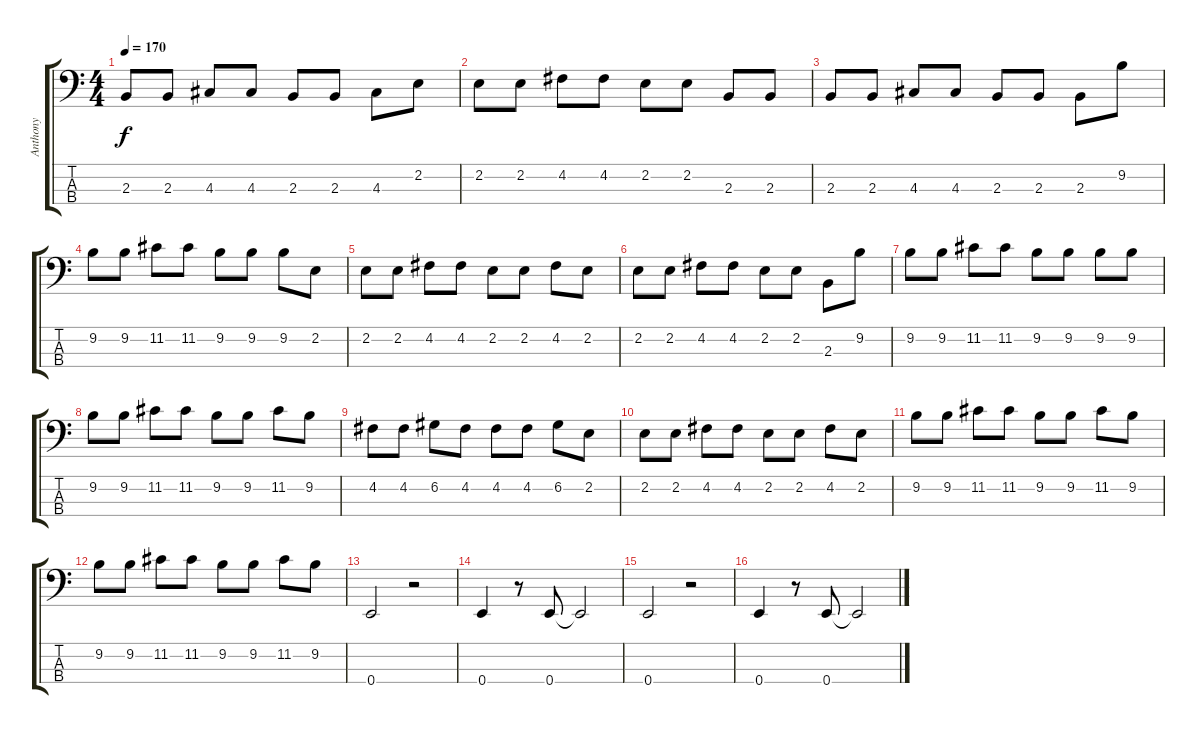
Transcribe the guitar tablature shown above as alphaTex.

\track ("Anthony" "Anthony") {instrument electricbassfinger}
\staff {score tabs}
\tuning (G2 D2 A1 E1) {hide}
\ts (4 4)
\tempo 170
\clef f4
\ks c
2.3.8{dy f} 2.3.8 4.3.8 4.3.8 2.3.8 2.3.8 4.3.8 2.2.8 |
2.2.8 2.2.8 4.2.8 4.2.8 2.2.8 2.2.8 2.3.8 2.3.8 |
2.3.8 2.3.8 4.3.8 4.3.8 2.3.8 2.3.8 2.3.8 9.2.8 |
9.2.8 9.2.8 11.2.8 11.2.8 9.2.8 9.2.8 9.2.8 2.2.8 |
2.2.8 2.2.8 4.2.8 4.2.8 2.2.8 2.2.8 4.2.8 2.2.8 |
2.2.8 2.2.8 4.2.8 4.2.8 2.2.8 2.2.8 2.3.8 9.2.8 |
9.2.8 9.2.8 11.2.8 11.2.8 9.2.8 9.2.8 9.2.8 9.2.8 |
9.2.8 9.2.8 11.2.8 11.2.8 9.2.8 9.2.8 11.2.8 9.2.8 |
4.2.8 4.2.8 6.2.8 4.2.8 4.2.8 4.2.8 6.2.8 2.2.8 |
2.2.8 2.2.8 4.2.8 4.2.8 2.2.8 2.2.8 4.2.8 2.2.8 |
9.2.8 9.2.8 11.2.8 11.2.8 9.2.8 9.2.8 11.2.8 9.2.8 |
9.2.8 9.2.8 11.2.8 11.2.8 9.2.8 9.2.8 11.2.8 9.2.8 |
0.4.2 r.2 |
0.4.4 r.8 0.4.8 0.4{t}.2 |
0.4.2 r.2 |
0.4.4 r.8 0.4.8 0.4{t}.2
